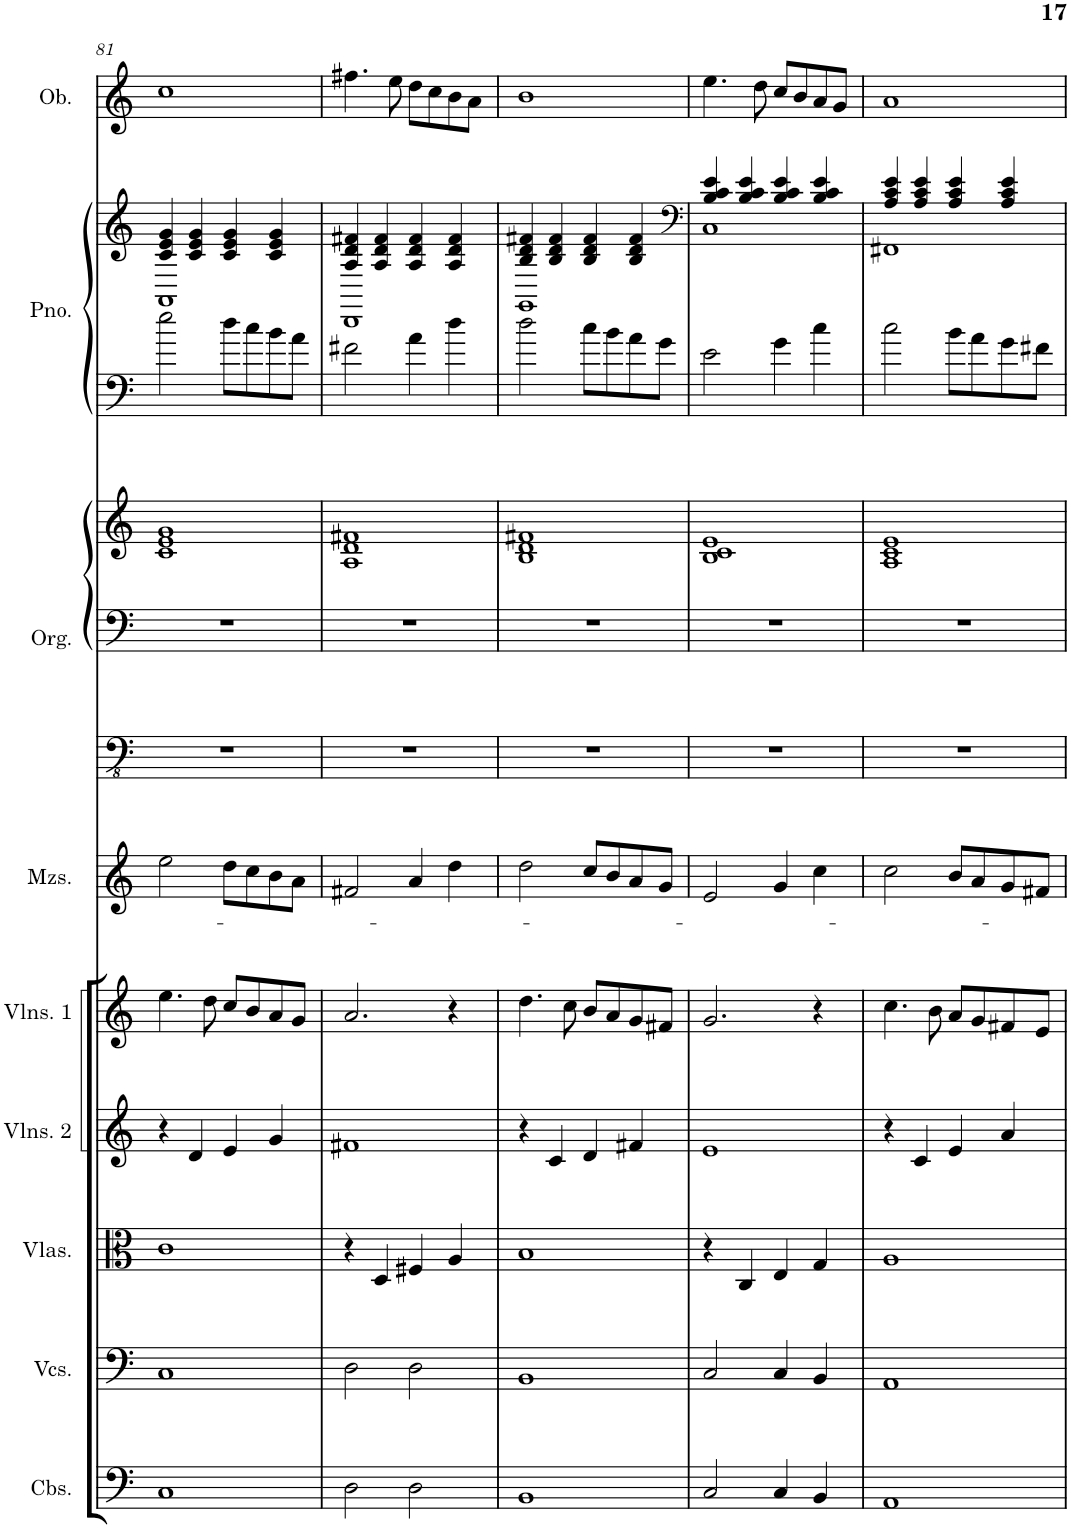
**kern	**kern	**kern	**kern	**kern	**kern	**kern	**kern	**kern	**kern	**kern	**kern
*part9	*part8	*part7	*part6	*part5	*part4	*part3	*part3	*part3	*part2	*part2	*part1
*staff12	*staff11	*staff10	*staff9	*staff8	*staff7	*staff6	*staff5	*staff4	*staff3	*staff2	*staff1
*I"Contrabasses	*I"Violoncellos	*I"Violas	*I"Violins 2	*I"Violins 1	*I"Mezzo-soprano	*I"Pipe Organ	*	*	*I"Piano	*	*I"Oboe
*I'Cbs.	*I'Vcs.	*I'Vlas.	*I'Vlns. 2	*I'Vlns. 1	*I'Mzs.	*I'Org.	*	*	*I'Pno.	*	*I'Ob.
!!LO:PB:g=z
*clefF4	*clefF4	*clefC3	*clefG2	*clefG2	*clefG2	*clefFv4	*clefF4	*clefG2	*clefF4	*clefG2	*clefG2
*Trd7c12	*	*	*	*	*	*	*	*	*	*	*
*k[]	*k[]	*k[]	*k[]	*k[]	*k[]	*k[]	*k[]	*k[]	*k[]	*k[]	*k[]
*M4/4	*M4/4	*M4/4	*M4/4	*M4/4	*M4/4	*M4/4	*M4/4	*M4/4	*M4/4	*M4/4	*M4/4
=81	=81	=81	=81	=81	=81	=81	=81	=81	=81	=81	=81
*	*	*	*	*	*	*	*	*	*	*^	*
1C	1C	1c	4r	4.ee\	2ee\	1r	1r	1c 1e 1g	2ee\	4c/ 4e/ 4g/	1AA	1cc
.	.	.	4d/	.	.	.	.	.	.	4c/ 4e/ 4g/	.	.
.	.	.	.	8dd\	.	.	.	.	.	.	.	.
.	.	.	4e/	8cc/L	8dd\L	.	.	.	8dd\L	4c/ 4e/ 4g/	.	.
.	.	.	.	8b/	8cc\	.	.	.	8cc\	.	.	.
.	.	.	4g/	8a/	8b\	.	.	.	8b\	4c/ 4e/ 4g/	.	.
.	.	.	.	8g/J	8a\J	.	.	.	8a\J	.	.	.
=82	=82	=82	=82	=82	=82	=82	=82	=82	=82	=82	=82	=82
2D\	2D\	4r	1f#X	2.a/	2f#X/	1r	1r	1A 1d 1f#X	2f#X\	4A/ 4d/ 4f#X/	1DD	4.ff#X\
.	.	4D/	.	.	.	.	.	.	.	4A/ 4d/ 4f#/	.	.
.	.	.	.	.	.	.	.	.	.	.	.	8ee\
2D\	2D\	4F#X/	.	.	4a/	.	.	.	4a\	4A/ 4d/ 4f#/	.	8dd\L
.	.	.	.	.	.	.	.	.	.	.	.	8cc\
.	.	4A/	.	4r	4dd\	.	.	.	4dd\	4A/ 4d/ 4f#/	.	8b\
.	.	.	.	.	.	.	.	.	.	.	.	8a\J
=83	=83	=83	=83	=83	=83	=83	=83	=83	=83	=83	=83	=83
1BB	1BB	1B	4r	4.dd\	2dd\	1r	1r	1B 1d 1f#X	2dd\	4B/ 4d/ 4f#X/	1GG	1b
.	.	.	4c/	.	.	.	.	.	.	4B/ 4d/ 4f#/	.	.
.	.	.	.	8cc\	.	.	.	.	.	.	.	.
.	.	.	4d/	8b/L	8cc/L	.	.	.	8cc\L	4B/ 4d/ 4f#/	.	.
.	.	.	.	8a/	8b/	.	.	.	8b\	.	.	.
.	.	.	4f#X/	8g/	8a/	.	.	.	8a\	4B/ 4d/ 4f#/	.	.
.	.	.	.	8f#X/J	8g/J	.	.	.	8g\J	.	.	.
=84	=84	=84	=84	=84	=84	=84	=84	=84	=84	=84	=84	=84
*	*	*	*	*	*	*	*	*	*	*clefF4	*	*
2C/	2C/	4r	1e	2.g/	2e/	1r	1r	1B 1c 1e	2e\	4B/ 4c/ 4e/	1C	4.ee\
.	.	4C/	.	.	.	.	.	.	.	4B/ 4c/ 4e/	.	.
.	.	.	.	.	.	.	.	.	.	.	.	8dd\
4C/	4C/	4E/	.	.	4g/	.	.	.	4g\	4B/ 4c/ 4e/	.	8cc/L
.	.	.	.	.	.	.	.	.	.	.	.	8b/
4BB/	4BB/	4G/	.	4r	4cc\	.	.	.	4cc\	4B/ 4c/ 4e/	.	8a/
.	.	.	.	.	.	.	.	.	.	.	.	8g/J
=85	=85	=85	=85	=85	=85	=85	=85	=85	=85	=85	=85	=85
1AA	1AA	1A	4r	4.cc\	2cc\	1r	1r	1A 1c 1e	2cc\	4A/ 4c/ 4e/	1FF#X	1a
.	.	.	4c/	.	.	.	.	.	.	4A/ 4c/ 4e/	.	.
.	.	.	.	8b\	.	.	.	.	.	.	.	.
.	.	.	4e/	8a/L	8b/L	.	.	.	8b\L	4A/ 4c/ 4e/	.	.
.	.	.	.	8g/	8a/	.	.	.	8a\	.	.	.
.	.	.	4a/	8f#X/	8g/	.	.	.	8g\	4A/ 4c/ 4e/	.	.
.	.	.	.	8e/J	8f#X/J	.	.	.	8f#X\J	.	.	.
*	*	*	*	*	*	*	*	*	*	*v	*v	*
=	=	=	=	=	=	=	=	=	=	=	=
*-	*-	*-	*-	*-	*-	*-	*-	*-	*-	*-	*-
